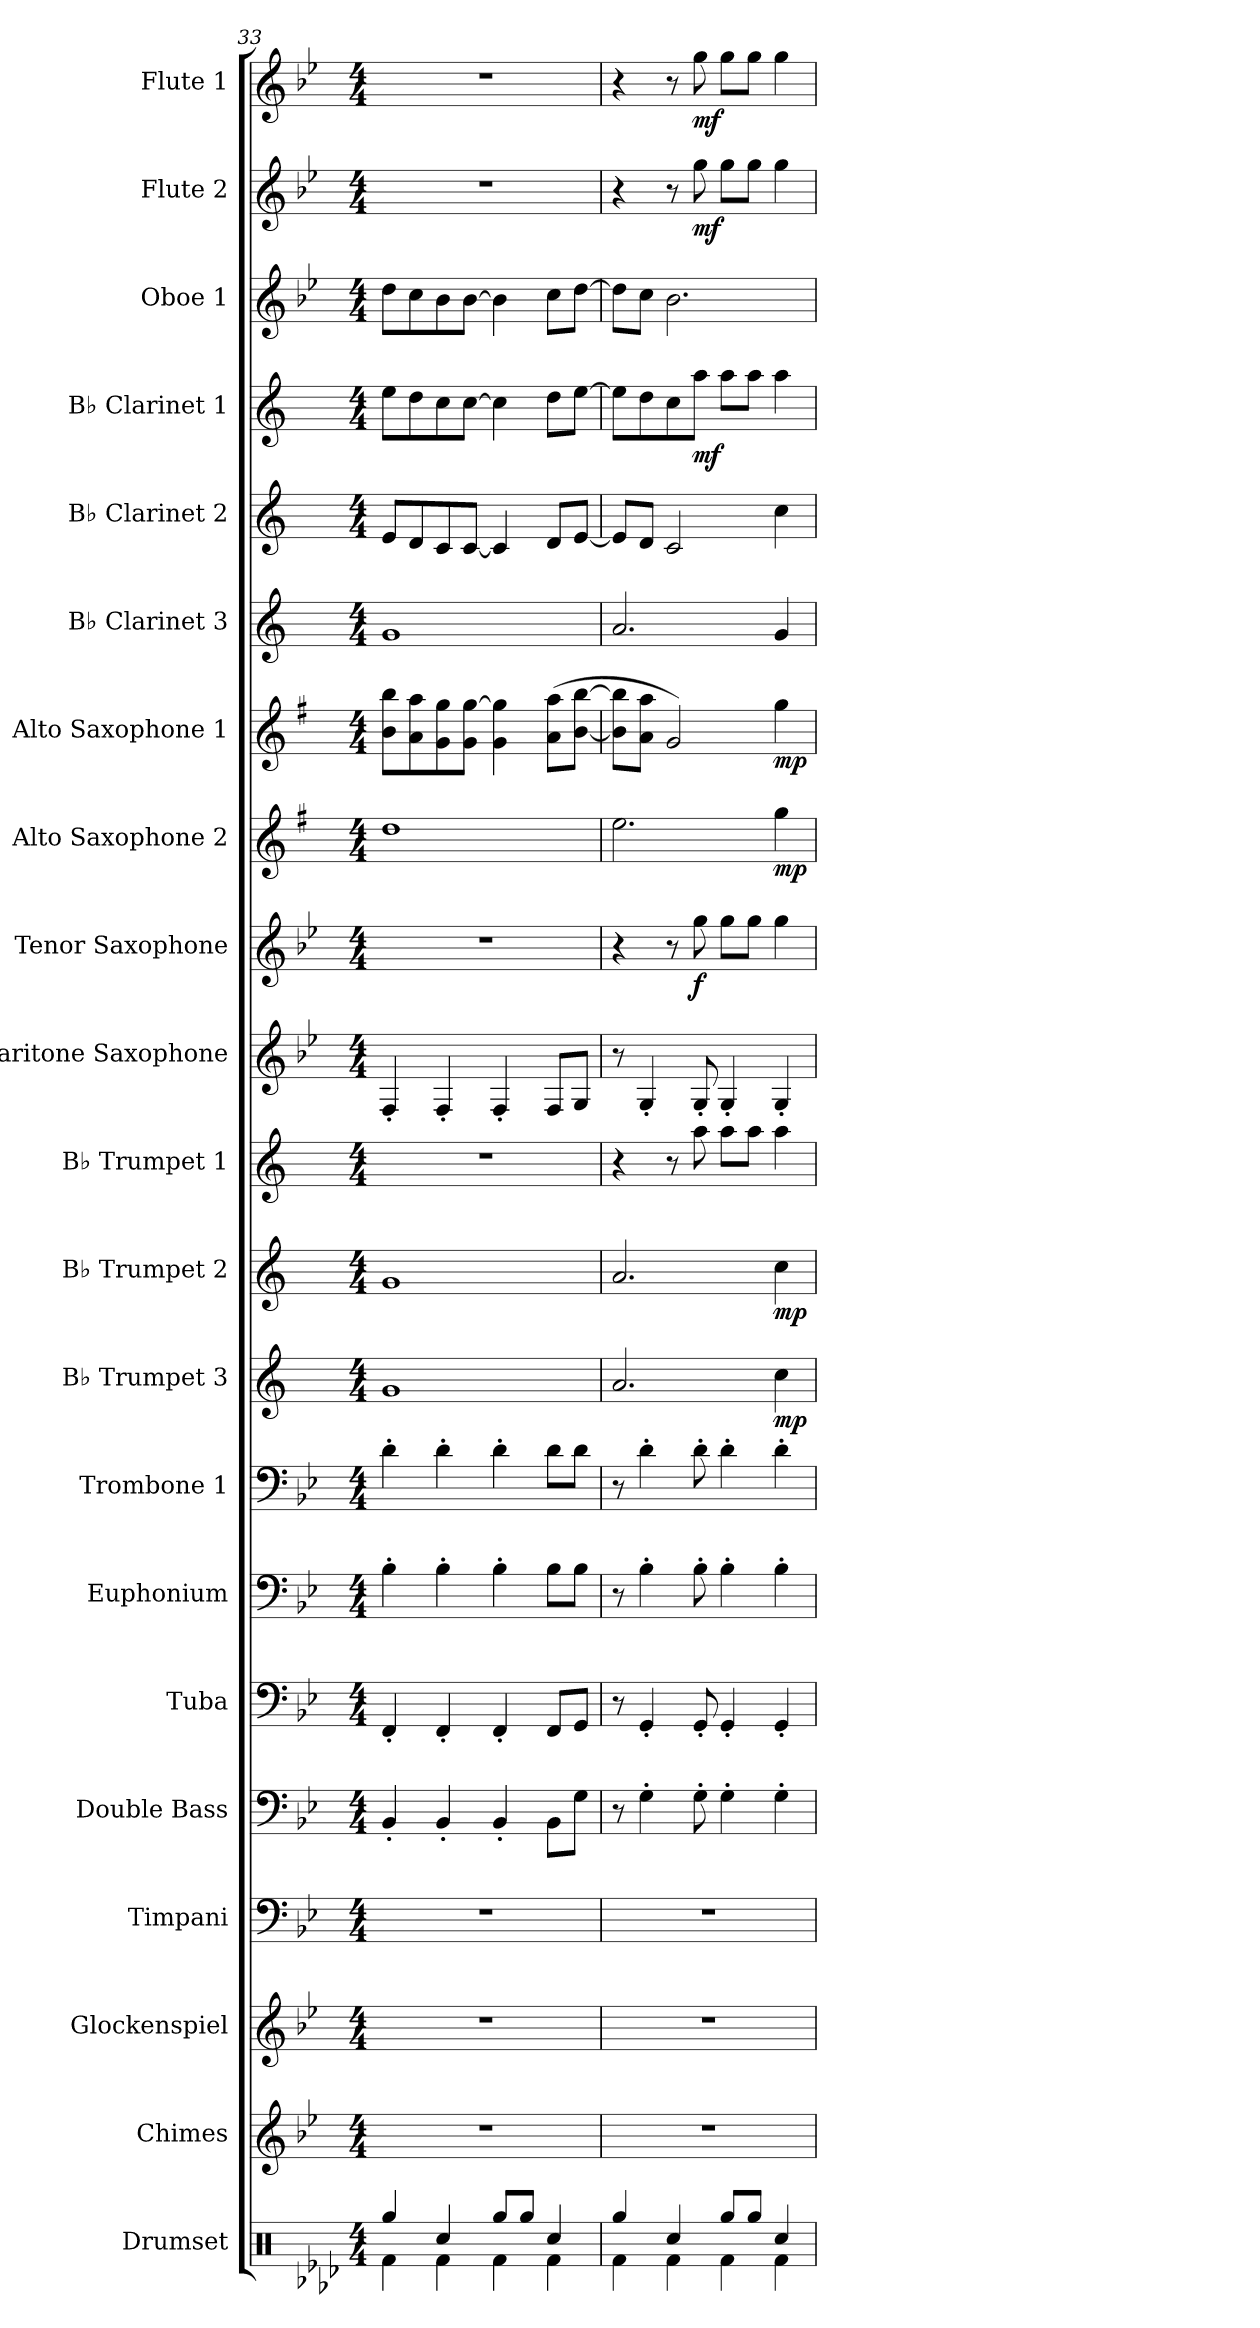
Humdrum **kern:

**kern	**kern	**kern	**kern	**kern	**kern	**kern	**kern	**kern	**dynam	**kern	**dynam	**kern	**kern	**kern	**dynam	**kern	**dynam	**kern	**dynam	**kern	**kern	**kern	**dynam	**kern	**kern	**dynam	**kern	**dynam
*part21	*part20	*part19	*part18	*part17	*part16	*part15	*part14	*part13	*part13	*part12	*part12	*part11	*part10	*part9	*part9	*part8	*part8	*part7	*part7	*part6	*part5	*part4	*part4	*part3	*part2	*part2	*part1	*part1
*staff21	*staff20	*staff19	*staff18	*staff17	*staff16	*staff15	*staff14	*staff13	*staff13	*staff12	*staff12	*staff11	*staff10	*staff9	*staff9	*staff8	*staff8	*staff7	*staff7	*staff6	*staff5	*staff4	*staff4	*staff3	*staff2	*staff2	*staff1	*staff1
*I"Drumset	*I"Chimes	*I"Glockenspiel	*I"Timpani	*I"Double Bass	*I"Tuba	*I"Euphonium	*I"Trombone 1	*I"B♭ Trumpet 3	*	*I"B♭ Trumpet 2	*	*I"B♭ Trumpet 1	*I"Baritone Saxophone	*I"Tenor Saxophone	*	*I"Alto Saxophone 2	*	*I"Alto Saxophone 1	*	*I"B♭ Clarinet 3	*I"B♭ Clarinet 2	*I"B♭ Clarinet 1	*	*I"Oboe 1	*I"Flute 2	*	*I"Flute 1	*
*I'D. Set	*I'Cme.	*I'Glk.	*I'Timp.	*I'Db.	*I'Tba.	*I'Euph.	*I'Tbn. 1	*I'B♭ Tpt. 3	*	*I'B♭ Tpt. 2	*	*I'B♭ Tpt. 1	*I'Bar. Sax.	*I'T. Sax.	*	*I'A. Sax. 2	*	*I'A. Sax. 1	*	*I'B♭ Cl. 3	*I'B♭ Cl. 2	*I'B♭ Cl. 1	*	*I'Ob. 1	*I'Fl. 2	*	*I'Fl. 1	*
*clefX	*clefG2	*clefG2	*clefF4	*clefF4	*clefF4	*clefF4	*clefF4	*clefG2	*	*clefG2	*	*clefG2	*clefG2	*clefG2	*	*clefG2	*	*clefG2	*	*clefG2	*clefG2	*clefG2	*	*clefG2	*clefG2	*	*clefG2	*
*	*	*ITrd-14c-24	*	*ITrd7c12	*	*	*	*ITrd1c2	*	*ITrd1c2	*	*ITrd1c2	*ITrd12c21	*ITrd8c14	*	*ITrd5c9	*	*ITrd5c9	*	*ITrd1c2	*ITrd1c2	*ITrd1c2	*	*	*	*	*	*
*k[b-e-a-d-]	*k[b-e-]	*k[b-e-]	*k[b-e-]	*k[b-e-]	*k[b-e-]	*k[b-e-]	*k[b-e-]	*k[b-e-]	*	*k[b-e-]	*	*k[b-e-]	*k[b-e-]	*k[b-e-]	*	*k[b-e-]	*	*k[b-e-]	*	*k[b-e-]	*k[b-e-]	*k[b-e-]	*	*k[b-e-]	*k[b-e-]	*	*k[b-e-]	*
*M4/4	*M4/4	*M4/4	*M4/4	*M4/4	*M4/4	*M4/4	*M4/4	*M4/4	*	*M4/4	*	*M4/4	*M4/4	*M4/4	*	*M4/4	*	*M4/4	*	*M4/4	*M4/4	*M4/4	*	*M4/4	*M4/4	*	*M4/4	*
=33	=33	=33	=33	=33	=33	=33	=33	=33	=33	=33	=33	=33	=33	=33	=33	=33	=33	=33	=33	=33	=33	=33	=33	=33	=33	=33	=33	=33
*^	*	*	*	*	*	*	*	*	*	*	*	*	*	*	*	*	*	*	*	*	*	*	*	*	*	*	*	*
4Rgg/	4Rf\	1r	1r	1r	4BBB-'/	4FF'/	4B-'\	4d'\	1f	.	1f	.	1r	4FF'/	1r	.	1f	.	8d\ 8dd\L	.	1f	8d/L	8dd\L	.	8dd\L	1r	.	1r	.
.	.	.	.	.	.	.	.	.	.	.	.	.	.	.	.	.	.	.	8c\ 8cc\	.	.	8c/	8cc\	.	8cc\	.	.	.	.
4Rcc/	4Rf\	.	.	.	4BBB-'/	4FF'/	4B-'\	4d'\	.	.	.	.	.	4FF'/	.	.	.	.	8B-\ 8b-\	.	.	8B-/	8b-\	.	8b-\	.	.	.	.
.	.	.	.	.	.	.	.	.	.	.	.	.	.	.	.	.	.	.	8B-\ [8b-\J	.	.	[8B-/J	[8b-\J	.	[8b-\J	.	.	.	.
8Rgg/L	4Rf\	.	.	.	4BBB-'/	4FF'/	4B-'\	4d'\	.	.	.	.	.	4FF'/	.	.	.	.	4B-\ 4b-\]	.	.	4B-/]	4b-\]	.	4b-\]	.	.	.	.
8Rgg/J	.	.	.	.	.	.	.	.	.	.	.	.	.	.	.	.	.	.	.	.	.	.	.	.	.	.	.	.	.
4Rcc/	4Rf\	.	.	.	8BBB-\L	8FF/L	8B-\L	8d\L	.	.	.	.	.	8FF/L	.	.	.	.	(>8c\ 8cc\L	.	.	8c/L	8cc\L	.	8cc\L	.	.	.	.
.	.	.	.	.	8GG\J	8GG/J	8B-\J	8d\J	.	.	.	.	.	8GG/J	.	.	.	.	[8d\ [8dd\J	.	.	[8d/J	[8dd\J	.	[8dd\J	.	.	.	.
=34	=34	=34	=34	=34	=34	=34	=34	=34	=34	=34	=34	=34	=34	=34	=34	=34	=34	=34	=34	=34	=34	=34	=34	=34	=34	=34	=34	=34	=34
4Rgg/	4Rf\	1r	1r	1r	8r	8r	8r	8r	2.g/	.	2.g/	.	4r	8r	4r	.	2.g\	.	8d\] 8dd\]L	.	2.g/	8d/L]	8dd\L]	.	8dd\L]	4r	.	4r	.
.	.	.	.	.	4GG'\	4GG'/	4B-'\	4d'\	.	.	.	.	.	4GG'/	.	.	.	.	8c\ 8cc\J	.	.	8c/J	8cc\	.	8cc\J	.	.	.	.
4Rcc/	4Rf\	.	.	.	.	.	.	.	.	.	.	.	8r	.	8r	.	.	.	2B-/)	.	.	2B-/	8b-\	.	2.b-\	8r	.	8r	.
!	!	!	!	!	!	!	!	!	!	!	!	!	!	!	!	!LO:DY:b	!	!	!	!	!	!	!	!LO:DY:b	!	!	!LO:DY:b	!	!LO:DY:b
.	.	.	.	.	8GG'\	8GG'/	8B-'\	8d'\	.	.	.	.	8gg\	8GG'/	8g\	f	.	.	.	.	.	.	8gg\J	mf	.	8gg\	mf	8gg\	mf
8Rgg/L	4Rf\	.	.	.	4GG'\	4GG'/	4B-'\	4d'\	.	.	.	.	8gg\L	4GG'/	8g\L	.	.	.	.	.	.	.	8gg\L	.	.	8gg\L	.	8gg\L	.
8Rgg/J	.	.	.	.	.	.	.	.	.	.	.	.	8gg\J	.	8g\J	.	.	.	.	.	.	.	8gg\J	.	.	8gg\J	.	8gg\J	.
!	!	!	!	!	!	!	!	!	!	!LO:DY:b	!	!LO:DY:b	!	!	!	!	!	!LO:DY:b	!	!LO:DY:b	!	!	!	!	!	!	!	!	!
4Rcc/	4Rf\	.	.	.	4GG'\	4GG'/	4B-'\	4d'\	4b-\	mp	4b-\	mp	4gg\	4GG'/	4g\	.	4b-\	mp	4b-\	mp	4f/	4b-\	4gg\	.	.	4gg\	.	4gg\	.
*v	*v	*	*	*	*	*	*	*	*	*	*	*	*	*	*	*	*	*	*	*	*	*	*	*	*	*	*	*	*
=	=	=	=	=	=	=	=	=	=	=	=	=	=	=	=	=	=	=	=	=	=	=	=	=	=	=	=	=
*-	*-	*-	*-	*-	*-	*-	*-	*-	*-	*-	*-	*-	*-	*-	*-	*-	*-	*-	*-	*-	*-	*-	*-	*-	*-	*-	*-	*-
